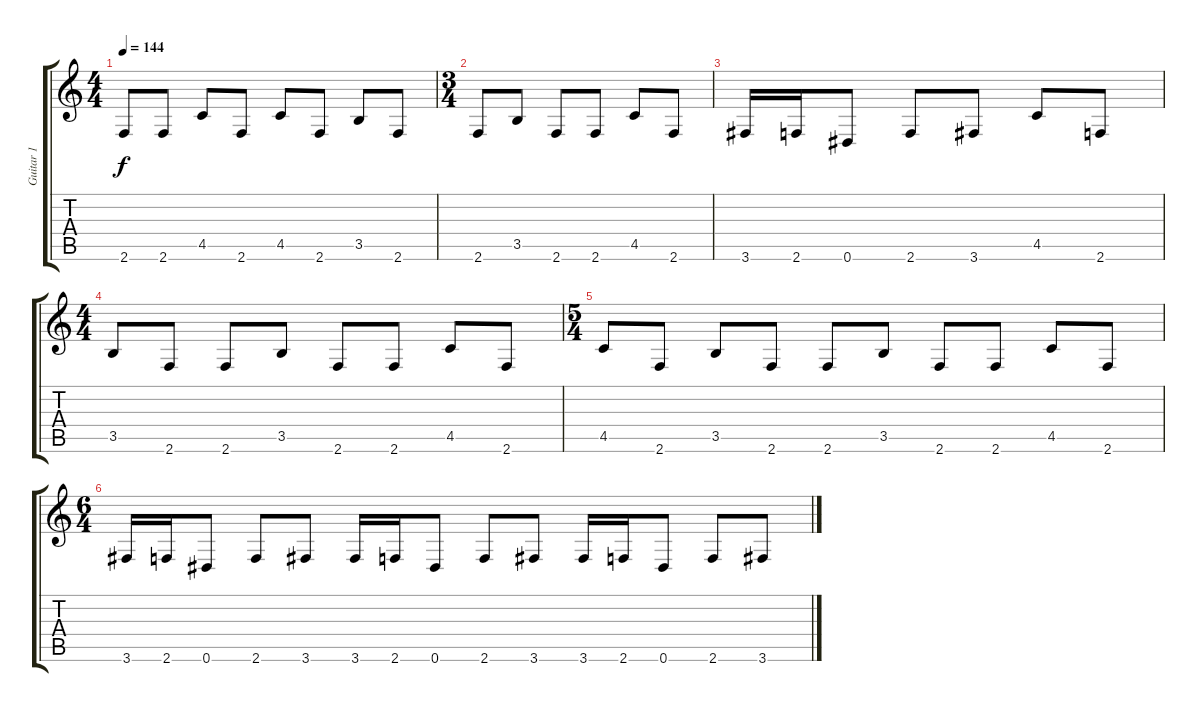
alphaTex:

\track ("Guitar 1" "Guitar 1") {instrument distortionguitar}
\staff {score tabs}
\tuning (Eb4 Bb3 Gb3 Db3 Ab2 Eb2) {hide}
\ts (4 4)
\tempo 144
\clef g2
\ks c
2.6.8{dy f} 2.6.8 4.5.8 2.6.8 4.5.8 2.6.8 3.5.8 2.6.8 |
\ts (3 4)
2.6.8 3.5.8 2.6.8 2.6.8 4.5.8 2.6.8 |
3.6.16 2.6.16 0.6.8 2.6.8 3.6.8 4.5.8 2.6.8 |
\ts (4 4)
3.5.8 2.6.8 2.6.8 3.5.8 2.6.8 2.6.8 4.5.8 2.6.8 |
\ts (5 4)
4.5.8 2.6.8 3.5.8 2.6.8 2.6.8 3.5.8 2.6.8 2.6.8 4.5.8 2.6.8 |
\ts (6 4)
3.6.16 2.6.16 0.6.8 2.6.8 3.6.8 3.6.16 2.6.16 0.6.8 2.6.8 3.6.8 3.6.16 2.6.16 0.6.8 2.6.8 3.6.8
